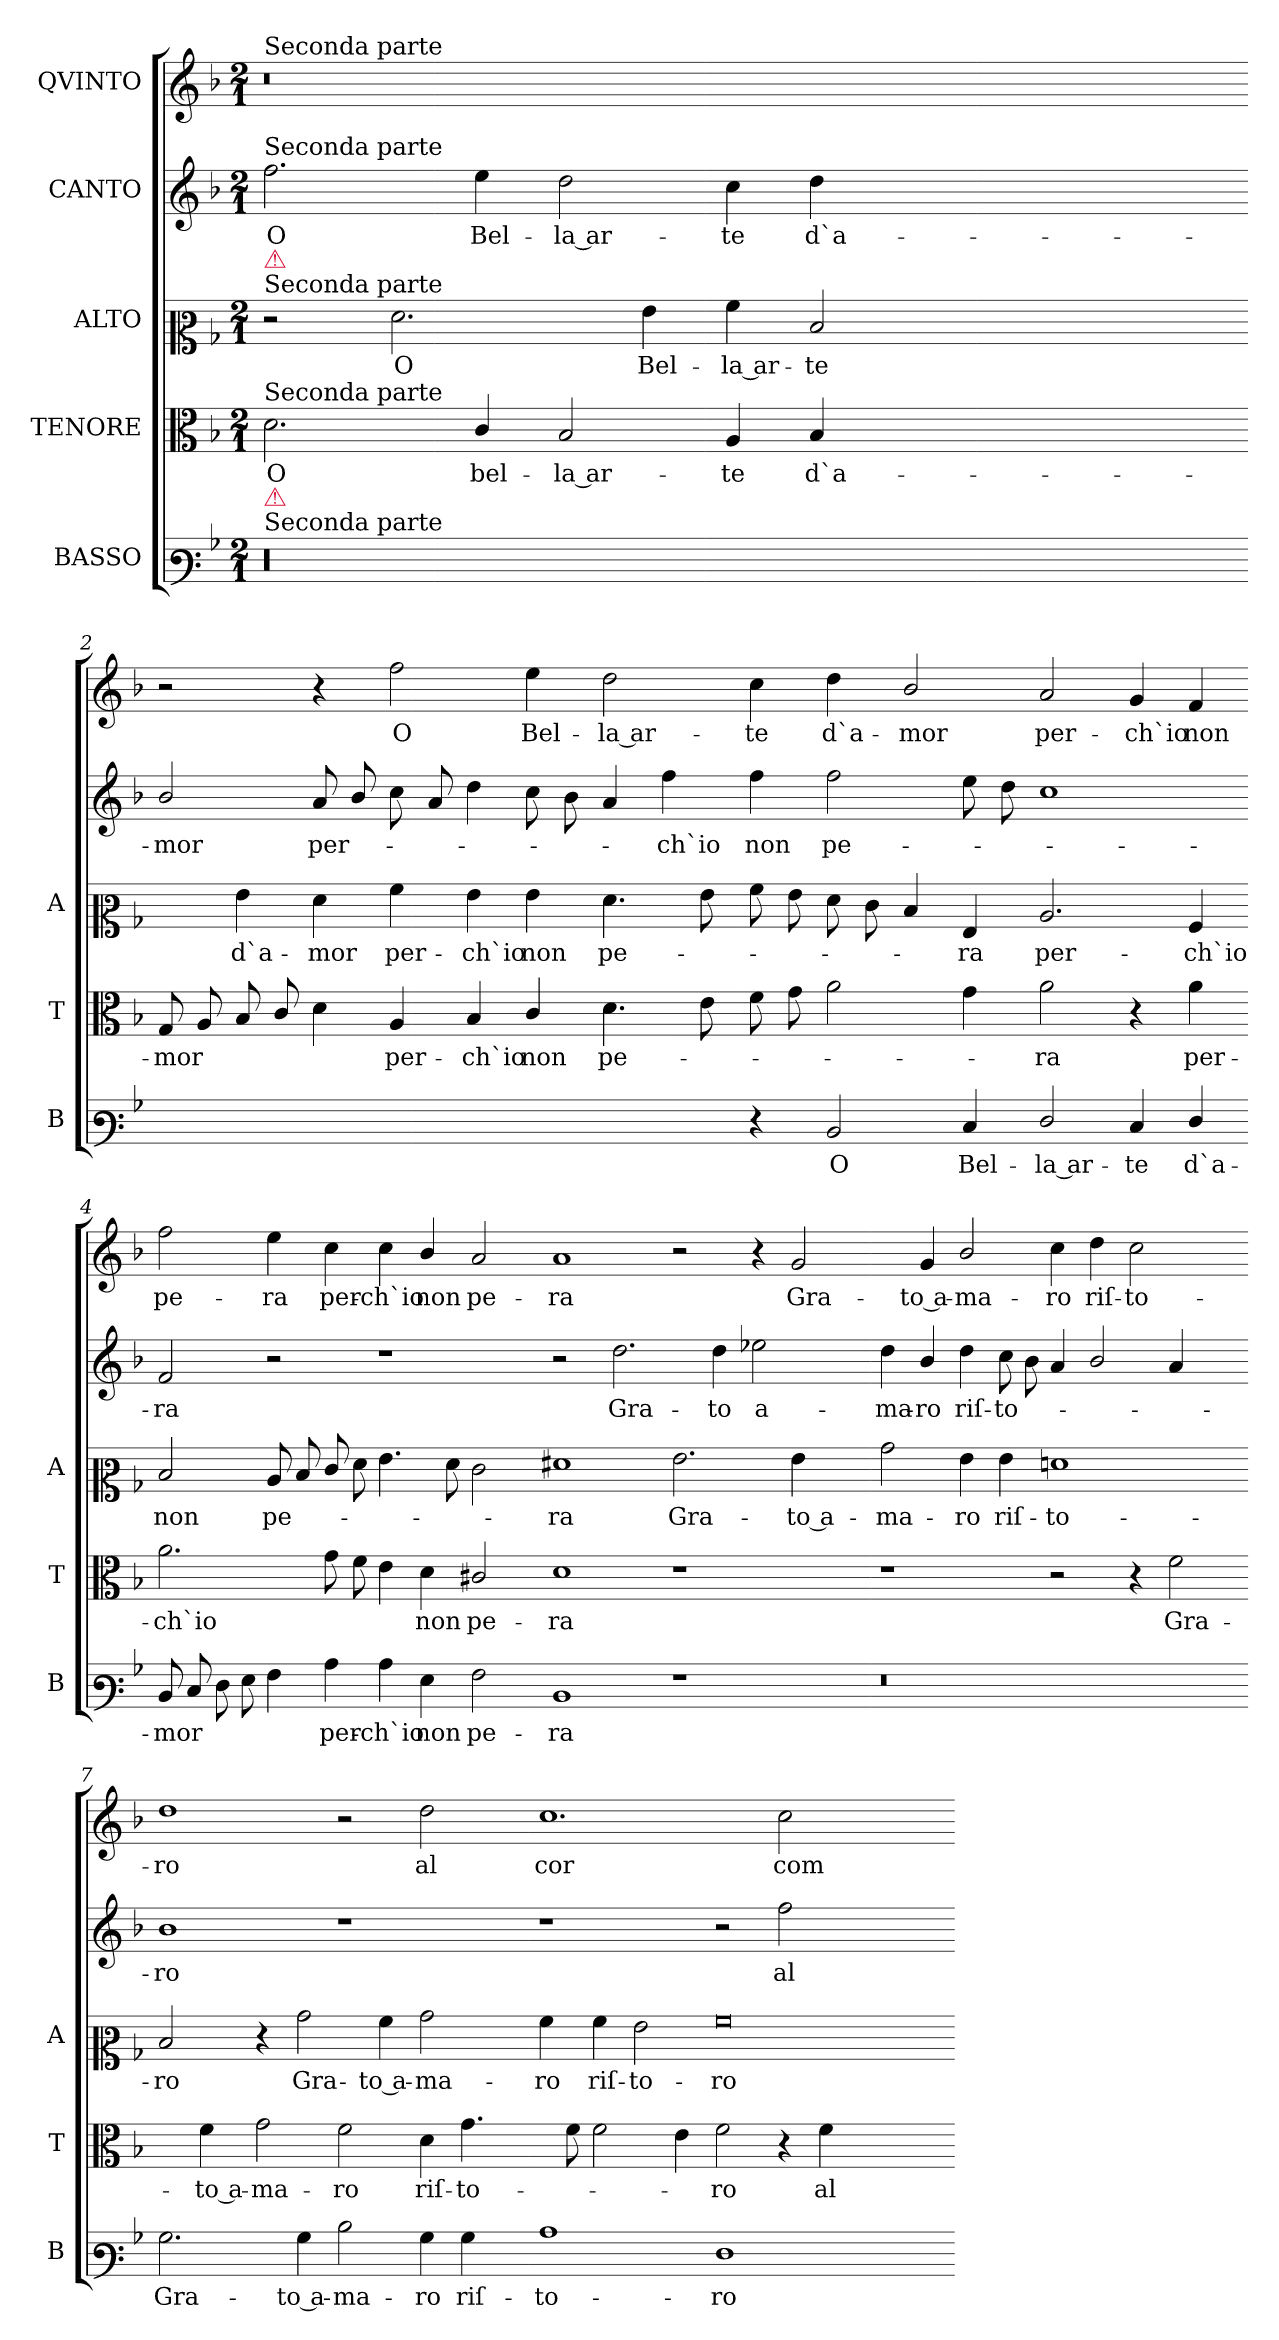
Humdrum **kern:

**kern	**text	**kern	**text	**kern	**text	**kern	**text	**kern	**text
*part5	*part5	*part4	*part4	*part3	*part3	*part2	*part2	*part1	*part1
*staff5	*staff5	*staff4	*staff4	*staff3	*staff3	*staff2	*staff2	*staff1	*staff1
*I"BASSO	*	*I"TENORE	*	*I"ALTO	*	*I"CANTO	*	*I"QVINTO	*
*I'B	*	*I'T	*	*I'A	*	*	*	*	*
*clefF3	*	*clefC3	*	*clefC2	*	*clefG2	*	*clefG2	*
*k[b-]	*	*k[b-]	*	*k[b-]	*	*k[b-]	*	*k[b-]	*
*M2/1	*	*M2/1	*	*M2/1	*	*M2/1	*	*M2/1	*
=1	=1	=1	=1	=1	=1	=1	=1	=1	=1
!	!	!	!	!	!	!	!	!LO:TX:a:t=Seconda parte	!
!	!	!	!	!	!	!LO:TX:a:t=Seconda parte	!	!	!
!	!	!	!	!LO:TX:a:t=Seconda parte	!	!	!	!	!
!	!	!	!	!LO:TX:a:color=crimson:t=⚠	!	!	!	!	!
!	!	!LO:TX:a:t=Seconda parte	!	!	!	!	!	!	!
!LO:TX:a:t=Seconda parte	!	!	!	!	!	!	!	!	!
!LO:TX:a:color=crimson:t=⚠	!	!	!	!	!	!	!	!	!
00r	.	2.d\	O	2r	.	2.ff\	O	0r	.
.	.	.	.	2.f\	O	.	.	.	.
.	.	4c/	bel-	.	.	4ee\	Bel-	.	.
.	.	2B-/	-la ar-	.	.	2dd\	-la ar-	.	.
.	.	.	.	4g\	Bel-	.	.	.	.
.	.	4A/	-te	4a\	-la ar-	4cc\	-te	.	.
.	.	4B-/	d`a-	2d/	-te	4dd\	d`a-	.	.
.	.	0ryy	.	.	.	0ryy	.	0ryy	.
.	.	.	.	1..ryy	.	.	.	.	.
=2-	=2-	=2-	=2-	=2-	=2-	=2-	=2-	=2-	=2-
0ryy	.	8G/	-mor	4ryy	.	2b-/	-mor	2r	.
.	.	8A/	.	.	.	.	.	.	.
.	.	8B-/	.	4g\	d`a-	.	.	.	.
.	.	8c/	.	.	.	.	.	.	.
.	.	4d\	.	4f\	-mor	8a/	per-	4r	.
.	.	.	.	.	.	8b-/	.	.	.
.	.	4A/	per-	4a\	per-	8cc\	.	2ff\	O
.	.	.	.	.	.	8a/	.	.	.
.	.	4B-/	-ch`io	4g\	-ch`io	4dd\	.	.	.
.	.	4c/	non	4g\	non	8cc\	.	4ee\	Bel-
.	.	.	.	.	.	8b-\	.	.	.
.	.	4.d\	pe-	4.f\	pe-	4a/	.	2dd\	-la ar-
.	.	.	.	.	.	4ff\	-ch`io	.	.
.	.	8e\	.	8g\	.	.	.	.	.
=3-	=3-	=3-	=3-	=3-	=3-	=3-	=3-	=3-	=3-
4r	.	8f\	.	8a\	.	4ff\	non	4cc\	-te
.	.	8g\	.	8g\	.	.	.	.	.
2D/	O	2a\	.	8f\	.	2ff\	pe-	4dd\	d`a-
.	.	.	.	8e\	.	.	.	.	.
.	.	.	.	4d/	.	.	.	2b-/	-mor
4E/	Bel-	4g\	.	4G/	-ra	8ee\	.	.	.
.	.	.	.	.	.	8dd\	.	.	.
2F/	-la ar-	2a\	-ra	2.c/	per-	1cc	.	2a/	per-
4E/	-te	4r	.	.	.	.	.	4g/	-ch`io
4F/	d`a-	4a\	per-	4A/	-ch`io	.	.	4f/	non
=4-	=4-	=4-	=4-	=4-	=4-	=4-	=4-	=4-	=4-
8D/	-mor	2.a\	-ch`io	2d/	non	2f/	-ra	2ff\	pe-
8E/	.	.	.	.	.	.	.	.	.
8F\	.	.	.	.	.	.	.	.	.
8G\	.	.	.	.	.	.	.	.	.
4A\	.	.	.	8c/	pe-	2r	.	4ee\	-ra
.	.	.	.	8d/	.	.	.	.	.
4c\	per-	8g\	.	8e/	.	.	.	4cc\	per-
.	.	8f\	.	8f\	.	.	.	.	.
4c\	-ch`io	4e\	.	4.g\	.	1r	.	4cc\	-ch`io
4G\	non	4d\	non	.	.	.	.	4b-/	non
.	.	.	.	8f\	.	.	.	.	.
2A\	pe-	2c#X/	pe-	2e\	.	.	.	2a/	pe-
=5-	=5-	=5-	=5-	=5-	=5-	=5-	=5-	=5-	=5-
1D	-ra	1d	-ra	1f#X	-ra	2r	.	1a	-ra
.	.	.	.	.	.	2.dd\	Gra-	.	.
1r	.	1r	.	2.g\	Gra-	.	.	2r	.
.	.	.	.	.	.	4dd\	-to	.	.
.	.	.	.	.	.	2ee-X\	a-	4r	.
.	.	.	.	4g\	-to a-	.	.	2g/	Gra-
4ryy	.	4ryy	.	4ryy	.	4ryy	.	.	.
=6-	=6-	=6-	=6-	=6-	=6-	=6-	=6-	=6-	=6-
0r	.	1r	.	2b-\	-ma-	4dd\	-ma-	4ryy	.
.	.	.	.	.	.	4b-/	-ro	4g/	-to a-
.	.	.	.	4g\	-ro	4dd\	riſ-	2b-/	-ma-
.	.	.	.	4g\	riſ-	8cc\	-to-	.	.
.	.	.	.	.	.	8b-\	.	.	.
.	.	2r	.	1fn	-to-	4a/	.	4cc\	-ro
.	.	.	.	.	.	2b-/	.	4dd\	riſ-
.	.	4r	.	.	.	.	.	2cc\	-to-
.	.	2f\	Gra-	.	.	4a/	.	.	.
4ryy	.	.	.	4ryy	.	4ryy	.	4ryy	.
=7-	=7-	=7-	=7-	=7-	=7-	=7-	=7-	=7-	=7-
2.B-\	Gra-	4ryy	.	2d/	-ro	1b-	-ro	1dd	-ro
.	.	4f\	-to a-	.	.	.	.	.	.
.	.	2g\	-ma-	4r	.	.	.	.	.
!	!	!	!	!	!LO:LY:i	!	!	!	!
4B-\	-to a-	.	.	2b-\	Gra-	.	.	.	.
2d\	-ma-	2f\	-ro	.	.	1r	.	2r	.
!	!	!	!	!	!LO:LY:i	!	!	!	!
.	.	.	.	4a\	-to a-	.	.	.	.
!	!	!	!	!	!LO:LY:i	!	!	!	!
4B-\	-ro	4d\	riſ-	2b-\	-ma-	.	.	2dd\	al
4B-\	riſ-	4.g\	-to-	.	.	.	.	.	.
8ryy	.	.	.	8ryy	.	8ryy	.	8ryy	.
=8-	=8-	=8-	=8-	=8-	=8-	=8-	=8-	=8-	=8-
!	!	!	!	!	!LO:LY:i	!	!	!	!
1c	-to-	8ryy	.	4a\	-ro	1r	.	1.cc	cor
.	.	8f\	.	.	.	.	.	.	.
!	!	!	!	!	!LO:LY:i	!	!	!	!
.	.	2f\	.	4a\	riſ-	.	.	.	.
!	!	!	!	!	!LO:LY:i	!	!	!	!
.	.	.	.	2g\	-to-	.	.	.	.
.	.	4e\	.	.	.	.	.	.	.
!	!	!	!	!	!LO:LY:i	!	!	!	!
1F	-ro	2f\	-ro	0a	-ro	2r	.	.	.
.	.	4r	.	.	.	2ff\	al	2cc\	com-
.	.	4f\	al	.	.	.	.	.	.
1ryy	.	1ryy	.	.	.	1ryy	.	1ryy	.
=-	=-	=-	=-	=-	=-	=-	=-	=-	=-
*-	*-	*-	*-	*-	*-	*-	*-	*-	*-
